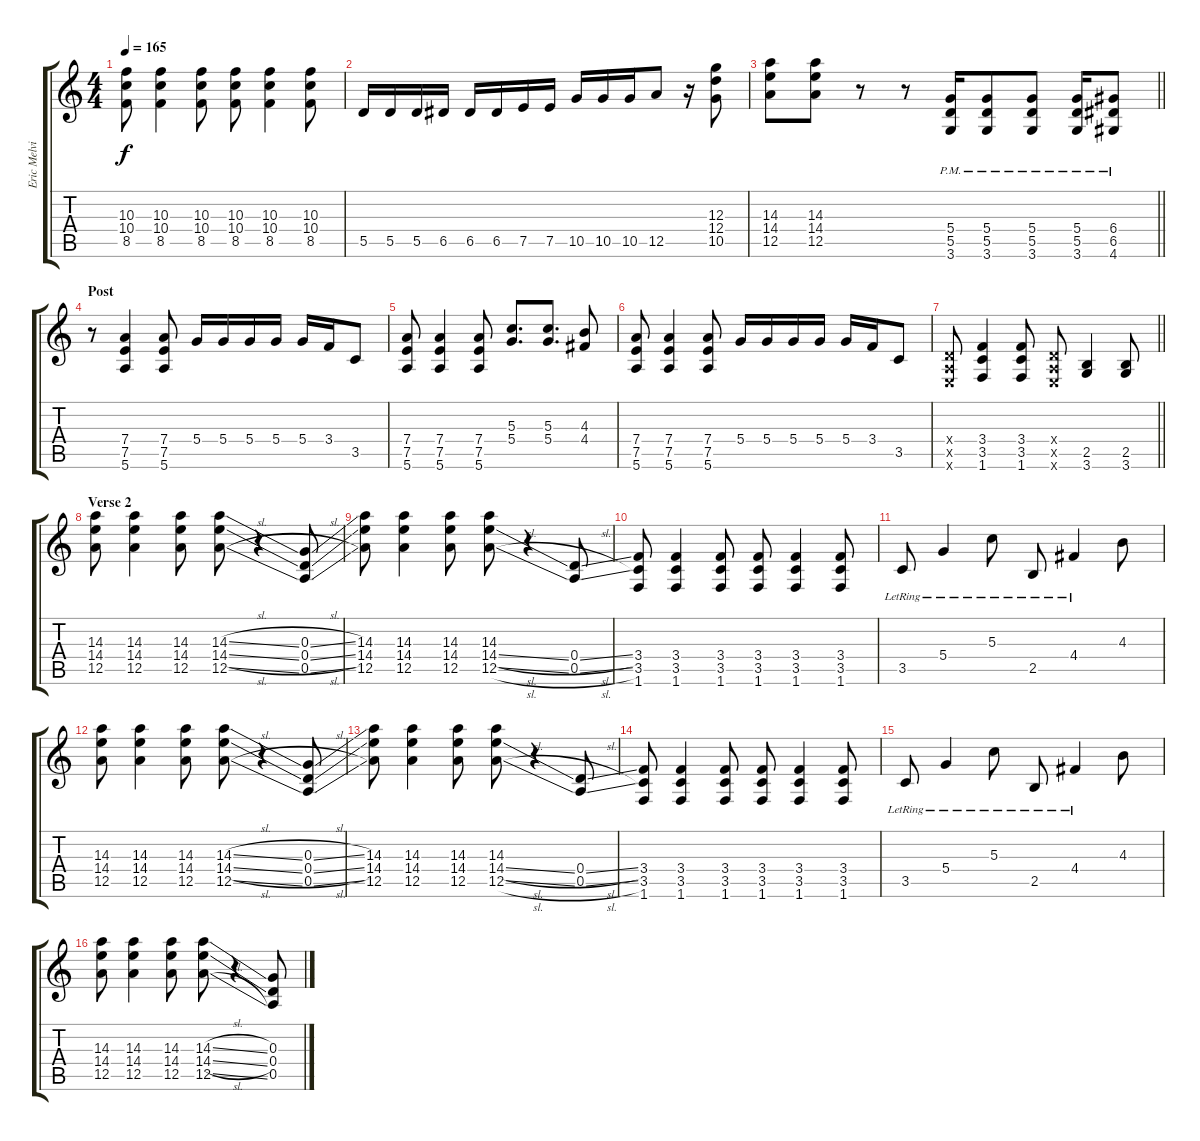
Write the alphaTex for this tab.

\track ("Eric Melvin" "Eric Melvi") {instrument overdrivenguitar}
\staff {score tabs}
\tuning (E4 B3 G3 D3 A2 E2) {hide}
\ts (4 4)
\tempo 165
\clef g2
\ks c
(10.3 10.4 8.5).8{dy f} (10.3 10.4 8.5).4 (10.3 10.4 8.5).8 (10.3 10.4 8.5).8 (10.3 10.4 8.5).4 (10.3 10.4 8.5).8 |
5.5.16 5.5.16 5.5.16 6.5.16 6.5.16 6.5.16 7.5.16 7.5.16 10.5.16 10.5.16 10.5.16 12.5.8 r.16 (12.3 12.4 10.5).8 |
\barLineRight lightlight
(14.3 14.4 12.5).8 (14.3 14.4 12.5).8 r.8 r.8 (5.4{pm} 5.5{pm} 3.6{pm}).16 (5.4{pm} 5.5{pm} 3.6{pm}).8 (5.4{pm} 5.5{pm} 3.6{pm}).8 (5.4{pm} 5.5{pm} 3.6{pm}).16 (6.4{pm} 6.5{pm} 4.6{pm}).8 |
\section ("" "Post")
r.8 (7.4 7.5 5.6).4 (7.4 7.5 5.6).8 5.4.16 5.4.16 5.4.16 5.4.16 5.4.16 3.4.16 3.5.8 |
(7.4 7.5 5.6).8 (7.4 7.5 5.6).4 (7.4 7.5 5.6).8 (5.3 5.4).8{d} (5.3 5.4).8{d} (4.3 4.4).8 |
(7.4 7.5 5.6).8 (7.4 7.5 5.6).4 (7.4 7.5 5.6).8 5.4.16 5.4.16 5.4.16 5.4.16 5.4.16 3.4.16 3.5.8 |
\barLineRight lightlight
(0.4{x} 0.5{x} 0.6{x}).8 (3.4 3.5 1.6).4 (3.4 3.5 1.6).8 (0.4{x} 0.5{x} 0.6{x}).8 (2.5 3.6).4 (2.5 3.6).8 |
\section ("" "Verse 2")
(14.3 14.4 12.5).8 (14.3 14.4 12.5).4 (14.3 14.4 12.5).8 (14.3{sl} 14.4{sl} 12.5{sl}).8 r.4 (0.3{sl} 0.4{sl} 0.5{sl}).8 |
(14.3 14.4 12.5).8 (14.3 14.4 12.5).4 (14.3 14.4 12.5).8 (14.3 14.4{sl} 12.5{sl}).8 r.4 (0.4{sl} 0.5{sl}).8 |
(3.4 3.5 1.6).8 (3.4 3.5 1.6).4 (3.4 3.5 1.6).8 (3.4 3.5 1.6).8 (3.4 3.5 1.6).4 (3.4 3.5 1.6).8 |
3.5{lr}.8 5.4{lr}.4 5.3{lr}.8 2.5{lr}.8 4.4{lr}.4 4.3.8 |
(14.3 14.4 12.5).8 (14.3 14.4 12.5).4 (14.3 14.4 12.5).8 (14.3{sl} 14.4{sl} 12.5{sl}).8 r.4 (0.3{sl} 0.4{sl} 0.5{sl}).8 |
(14.3 14.4 12.5).8 (14.3 14.4 12.5).4 (14.3 14.4 12.5).8 (14.3 14.4{sl} 12.5{sl}).8 r.4 (0.4{sl} 0.5{sl}).8 |
(3.4 3.5 1.6).8 (3.4 3.5 1.6).4 (3.4 3.5 1.6).8 (3.4 3.5 1.6).8 (3.4 3.5 1.6).4 (3.4 3.5 1.6).8 |
3.5{lr}.8 5.4{lr}.4 5.3{lr}.8 2.5{lr}.8 4.4{lr}.4 4.3.8 |
(14.3 14.4 12.5).8 (14.3 14.4 12.5).4 (14.3 14.4 12.5).8 (14.3{sl} 14.4{sl} 12.5{sl}).8 r.4 (0.3{sl} 0.4{sl} 0.5{sl}).8
